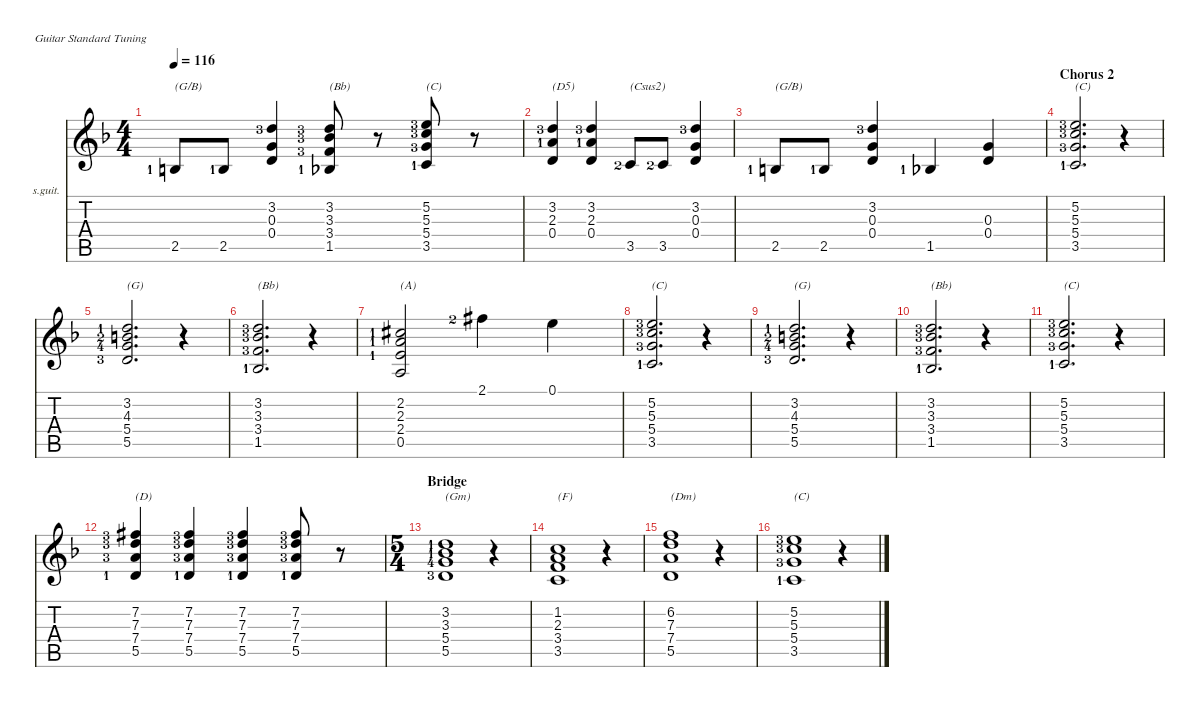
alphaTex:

\defaultSystemsLayout 4
\hideDynamics
\bracketExtendMode nobrackets
\firstSystemTrackNameOrientation horizontal
\otherSystemsTrackNameOrientation horizontal
\track ("rhythm 07" "s.guit.") {instrument acousticguitarsteel}
\staff {score tabs}
\tuning (E4 B3 G3 D3 A2 E2)
\ts (4 4)
\tempo 116
\clef g2
\ks dminor
2.5{lf 2 acc forcenatural}.8{txt "(G/B)" dy mf beam Up} 2.5{lf 2 acc forcenatural}.8{beam Up} (0.3{acc forcenatural} 3.2{lf 4 acc forcenatural} 0.4{acc forcenatural}).4{beam Up} (1.5{lf 2 acc b} 3.4{lf 4 acc forcenatural} 3.3{lf 4 acc b} 3.2{lf 4 acc forcenatural}).8{txt "(Bb)" beam Up} r.8{beam Up} (3.5{lf 2 acc forcenatural} 5.4{lf 4 acc forcenatural} 5.3{lf 4 acc forcenatural} 5.2{lf 4 acc forcenatural}).8{txt "(C)" beam Up} r.8{beam Up} |
(0.4{acc forcenatural} 2.3{lf 2 acc forcenatural} 3.2{lf 4 acc forcenatural}).4{txt "(D5)" beam Up} (0.4{acc forcenatural} 2.3{lf 2 acc forcenatural} 3.2{lf 4 acc forcenatural}).4{beam Up} 3.5{lf 3 acc forcenatural}.8{txt "(Csus2)" beam Up} 3.5{lf 3 acc forcenatural}.8{beam Up} (0.3{acc forcenatural} 3.2{lf 4 acc forcenatural} 0.4{acc forcenatural}).4{beam Up} |
2.5{lf 2 acc forcenatural}.8{txt "(G/B)" beam Up} 2.5{lf 2 acc forcenatural}.8{beam Up} (0.3{acc forcenatural} 3.2{lf 4 acc forcenatural} 0.4{acc forcenatural}).4{beam Up} 1.5{lf 2 acc b}.4{beam Up} (0.4{acc forcenatural} 0.3{acc forcenatural}).4{beam Up} |
\section ("" "Chorus 2")
(3.5{lf 2 acc forcenatural} 5.4{lf 4 acc forcenatural} 5.3{lf 4 acc forcenatural} 5.2{lf 4 acc forcenatural}).2{d txt "(C)" beam Up} r.4{beam Up} |
(5.5{lf 4 acc forcenatural} 5.4{lf 5 acc forcenatural} 4.3{lf 3 acc forcenatural} 3.2{lf 2 acc forcenatural}).2{d txt "(G)" beam Up} r.4{beam Up} |
(1.5{lf 2 acc b} 3.4{lf 4 acc forcenatural} 3.3{lf 4 acc b} 3.2{lf 4 acc forcenatural}).2{d txt "(Bb)" beam Up} r.4{beam Up} |
(0.5{acc forcenatural} 2.4{lf 2 acc forcenatural} 2.3{lf 2 acc forcenatural} 2.2{lf 2 acc #}).2{txt "(A)" beam Up} 2.1{lf 3 acc #}.4{beam Down} 0.1{acc forcenatural}.4{beam Down} |
(3.5{lf 2 acc forcenatural} 5.4{lf 4 acc forcenatural} 5.3{lf 4 acc forcenatural} 5.2{lf 4 acc forcenatural}).2{d txt "(C)" beam Up} r.4{beam Up} |
(5.5{lf 4 acc forcenatural} 5.4{lf 5 acc forcenatural} 4.3{lf 3 acc forcenatural} 3.2{lf 2 acc forcenatural}).2{d txt "(G)" beam Up} r.4{beam Up} |
(1.5{lf 2 acc b} 3.4{lf 4 acc forcenatural} 3.3{lf 4 acc b} 3.2{lf 4 acc forcenatural}).2{d txt "(Bb)" beam Up} r.4{beam Up} |
(3.5{lf 2 acc forcenatural} 5.4{lf 4 acc forcenatural} 5.3{lf 4 acc forcenatural} 5.2{lf 4 acc forcenatural}).2{d txt "(C)" beam Up} r.4{beam Up} |
(5.5{lf 2 acc forcenatural} 7.4{lf 4 acc forcenatural} 7.3{lf 4 acc forcenatural} 7.2{lf 4 acc #}).4{txt "(D)" beam Up} (5.5{lf 2 acc forcenatural} 7.4{lf 4 acc forcenatural} 7.3{lf 4 acc forcenatural} 7.2{lf 4 acc #}).4{beam Up} (5.5{lf 2 acc forcenatural} 7.4{lf 4 acc forcenatural} 7.3{lf 4 acc forcenatural} 7.2{lf 4 acc #}).4{beam Up} (5.5{lf 2 acc forcenatural} 7.4{lf 4 acc forcenatural} 7.3{lf 4 acc forcenatural} 7.2{lf 4 acc #}).8{beam Up} r.8{beam Up} |
\ts (5 4)
\beaming (8 6 4)
\section ("" "Bridge")
(5.5{lf 4 acc forcenatural} 5.4{lf 5 acc forcenatural} 3.3{lf 2 acc b} 3.2{lf 2 acc forcenatural}).1{txt "(Gm)" beam Up} r.4{beam Up} |
(3.5{acc forcenatural} 3.4{acc forcenatural} 2.3{acc forcenatural} 1.2{acc forcenatural}).1{txt "(F)" beam Up} r.4{beam Up} |
(5.5{acc forcenatural} 7.4{acc forcenatural} 7.3{acc forcenatural} 6.2{acc forcenatural}).1{txt "(Dm)" beam Up} r.4{beam Up} |
(3.5{lf 2 acc forcenatural} 5.4{lf 4 acc forcenatural} 5.3{lf 4 acc forcenatural} 5.2{lf 4 acc forcenatural}).1{txt "(C)" beam Up} r.4{beam Up}
